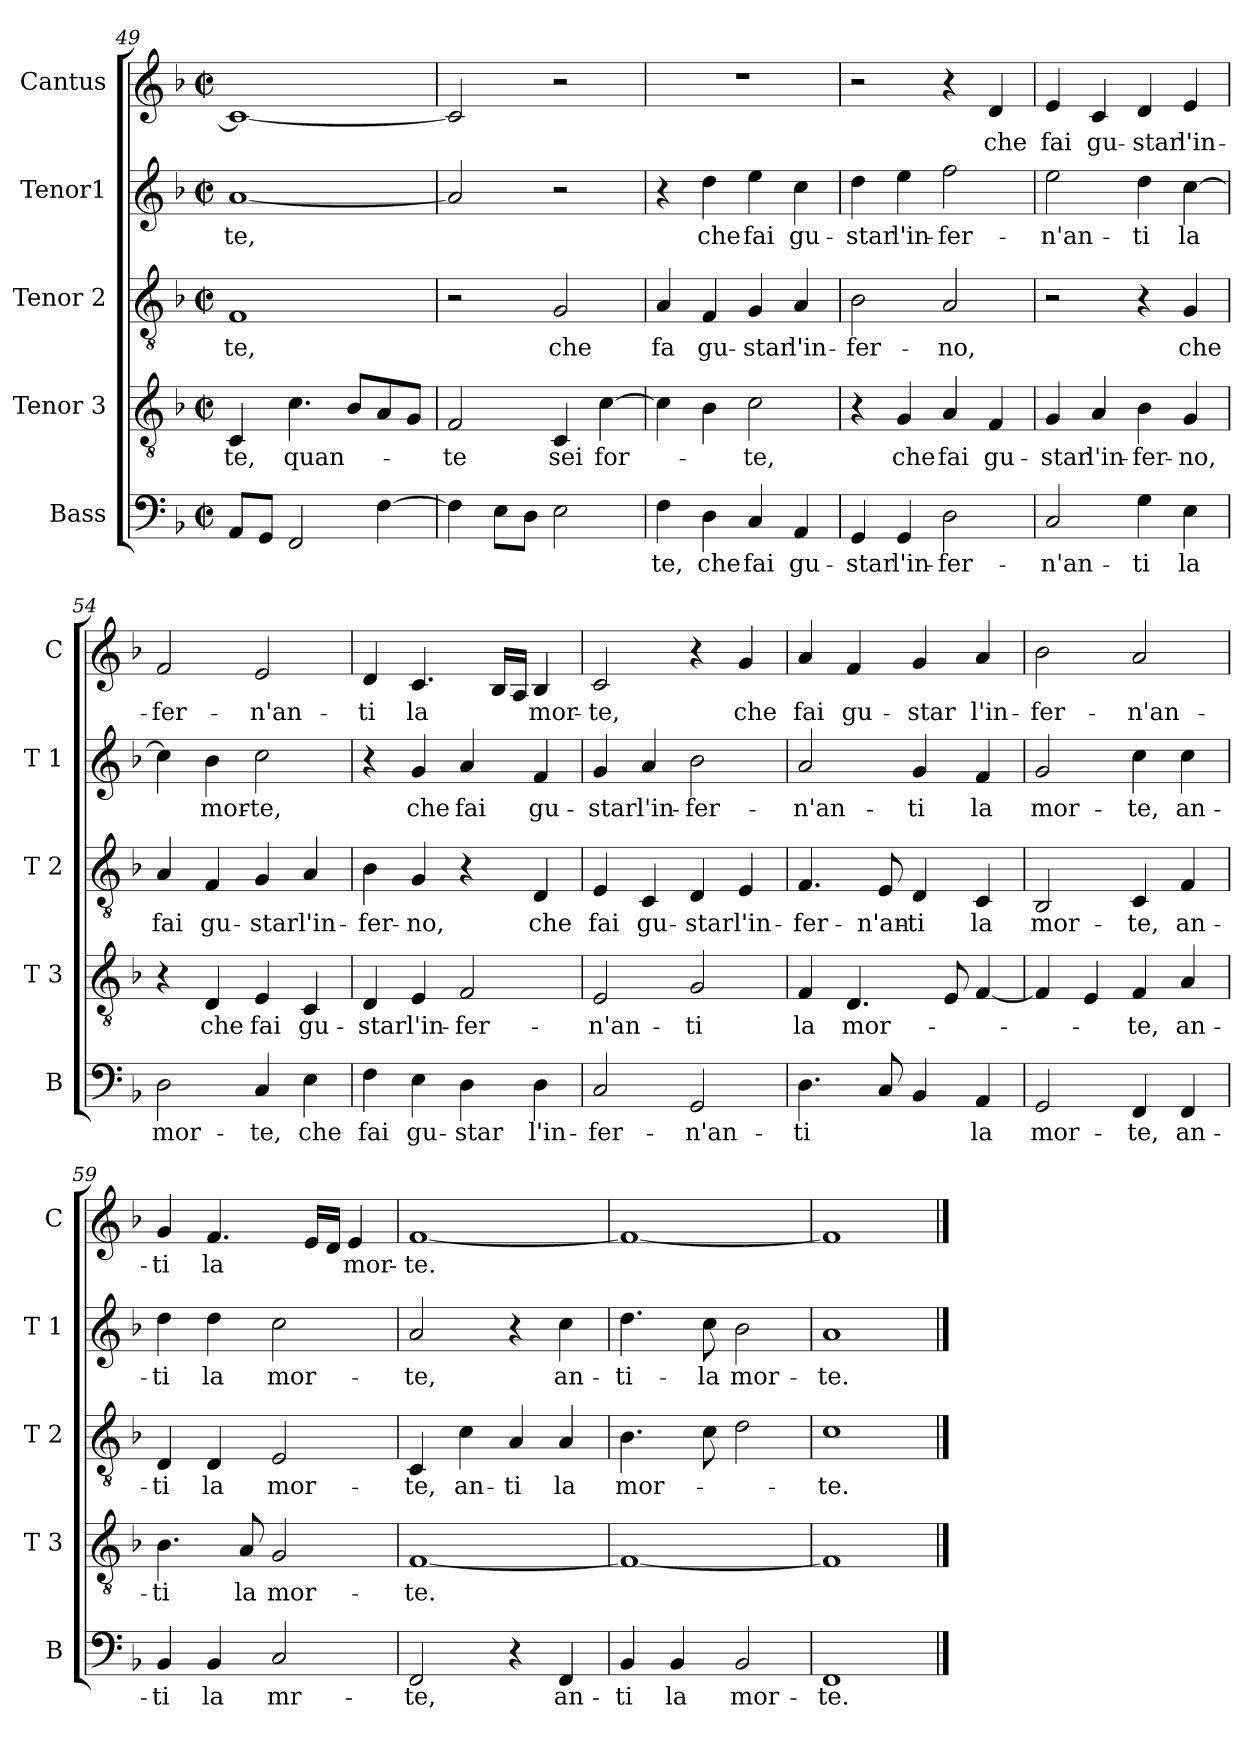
**kern	**text	**kern	**text	**kern	**text	**kern	**text	**kern	**text
*part5	*part5	*part4	*part4	*part3	*part3	*part2	*part2	*part1	*part1
*staff5	*staff5	*staff4	*staff4	*staff3	*staff3	*staff2	*staff2	*staff1	*staff1
*I"Bass	*	*I"Tenor 3	*	*I"Tenor 2	*	*I"Tenor1	*	*I"Cantus	*
*I'B	*	*I'T 3	*	*I'T 2	*	*I'T 1	*	*I'C	*
*clefF4	*	*clefGv2	*	*clefGv2	*	*clefG2	*	*clefG2	*
*k[b-]	*	*k[b-]	*	*k[b-]	*	*k[b-]	*	*k[b-]	*
*F:	*	*F:	*	*F:	*	*F:	*	*F:	*
*M2/2	*	*M2/2	*	*M2/2	*	*M2/2	*	*M2/2	*
*met(c|)	*	*met(c|)	*	*met(c|)	*	*met(c|)	*	*met(c|)	*
=49	=49	=49	=49	=49	=49	=49	=49	=49	=49
8AA/L	.	4C/	-te,	1F	-te,	[1a	-te,	1c_	.
8GG/J	.	.	.	.	.	.	.	.	.
2FF/	.	4.c\	quan-	.	.	.	.	.	.
.	.	8B-/L	.	.	.	.	.	.	.
[4F\	.	8A/	.	.	.	.	.	.	.
.	.	8G/J	.	.	.	.	.	.	.
=50	=50	=50	=50	=50	=50	=50	=50	=50	=50
4F\]	.	2F/	-te	2r	.	2a/]	.	2c/]	.
8E\L	.	.	.	.	.	.	.	.	.
8D\J	.	.	.	.	.	.	.	.	.
2E\	.	4C/	sei	2G/	che	2r	.	2r	.
.	.	[4c\	for-	.	.	.	.	.	.
=51	=51	=51	=51	=51	=51	=51	=51	=51	=51
4F\	-te,	4c\]	.	4A/	fa	4r	.	1r	.
4D\	che	4B-\	.	4F/	gu-	4dd\	che	.	.
4C/	fai	2c\	-te,	4G/	-star	4ee\	fai	.	.
4AA/	gu-	.	.	4A/	l'in-	4cc\	gu-	.	.
=52	=52	=52	=52	=52	=52	=52	=52	=52	=52
4GG/	-star	4r	.	2B-\	-fer-	4dd\	-star	2r	.
4GG/	l'in-	4G/	che	.	.	4ee\	l'in-	.	.
2D\	-fer-	4A/	fai	2A/	-no,	2ff\	-fer-	4r	.
.	.	4F/	gu-	.	.	.	.	4d/	che
!!LO:PB:g=z
=53	=53	=53	=53	=53	=53	=53	=53	=53	=53
2C/	-n'an-	4G/	-star	2r	.	2ee\	-n'an-	4e/	fai
.	.	4A/	l'in-	.	.	.	.	4c/	gu-
4G\	-ti	4B-\	-fer-	4r	.	4dd\	-ti	4d/	-star
4E\	la	4G/	-no,	4G/	che	[4cc\	la	4e/	l'in-
=54	=54	=54	=54	=54	=54	=54	=54	=54	=54
2D\	mor-	4r	.	4A/	fai	4cc\]	.	2f/	-fer-
.	.	4D/	che	4F/	gu-	4b-\	mor-	.	.
4C/	-te,	4E/	fai	4G/	-star	2cc\	-te,	2e/	-n'an-
4E\	che	4C/	gu-	4A/	l'in-	.	.	.	.
=55	=55	=55	=55	=55	=55	=55	=55	=55	=55
4F\	fai	4D/	-star	4B-\	-fer-	4r	.	4d/	-ti
4E\	gu-	4E/	l'in-	4G/	-no,	4g/	che	4.c/	la
4D\	-star	2F/	-fer-	4r	.	4a/	fai	.	.
.	.	.	.	.	.	.	.	16B-/LL	.
.	.	.	.	.	.	.	.	16A/JJ	.
4D\	l'in-	.	.	4D/	che	4f/	gu-	4B-/	mor-
=56	=56	=56	=56	=56	=56	=56	=56	=56	=56
2C/	-fer-	2E/	-n'an-	4E/	fai	4g/	-star	2c/	-te,
.	.	.	.	4C/	gu-	4a/	l'in-	.	.
2GG/	-n'an-	2G/	-ti	4D/	-star	2b-\	-fer-	4r	.
.	.	.	.	4E/	l'in-	.	.	4g/	che
=57	=57	=57	=57	=57	=57	=57	=57	=57	=57
4.D\	-ti	4F/	la	4.F/	-fer-	2a/	-n'an-	4a/	fai
.	.	4.D/	mor-	.	.	.	.	4f/	gu-
8C/	.	.	.	8E/	-n'an-	.	.	.	.
4BB-/	.	.	.	4D/	-ti	4g/	-ti	4g/	-star
.	.	8E/	.	.	.	.	.	.	.
4AA/	la	[4F/	.	4C/	la	4f/	la	4a/	l'in-
!!LO:LB:g=z
=58	=58	=58	=58	=58	=58	=58	=58	=58	=58
2GG/	mor-	4F/]	.	2BB-/	mor-	2g/	mor-	2b-\	-fer-
.	.	4E/	.	.	.	.	.	.	.
4FF/	-te,	4F/	-te,	4C/	-te,	4cc\	-te,	2a/	-n'an-
4FF/	an-	4A/	an-	4F/	an-	4cc\	an-	.	.
=59	=59	=59	=59	=59	=59	=59	=59	=59	=59
4BB-/	-ti	4.B-\	-ti	4D/	-ti	4dd\	-ti	4g/	-ti
4BB-/	la	.	.	4D/	la	4dd\	la	4.f/	la
.	.	8A/	la	.	.	.	.	.	.
2C/	mr-	2G/	mor-	2E/	mor-	2cc\	mor-	.	.
.	.	.	.	.	.	.	.	16e/LL	.
.	.	.	.	.	.	.	.	16d/JJ	.
.	.	.	.	.	.	.	.	4e/	mor-
=60	=60	=60	=60	=60	=60	=60	=60	=60	=60
2FF/	-te,	[1F	-te.	4C/	-te,	2a/	-te,	[1f	-te.
.	.	.	.	4c\	an-	.	.	.	.
4r	.	.	.	4A/	-ti	4r	.	.	.
4FF/	an-	.	.	4A/	la	4cc\	an-	.	.
=61	=61	=61	=61	=61	=61	=61	=61	=61	=61
4BB-/	-ti	1F_	.	4.B-\	mor-	4.dd\	-ti-	1f_	.
4BB-/	la	.	.	.	.	.	.	.	.
.	.	.	.	8c\	.	8cc\	-la	.	.
2BB-/	mor-	.	.	2d\	.	2b-\	mor-	.	.
=62	=62	=62	=62	=62	=62	=62	=62	=62	=62
1FF	-te.	1F]	.	1c	-te.	1a	-te.	1f]	.
==	==	==	==	==	==	==	==	==	==
*-	*-	*-	*-	*-	*-	*-	*-	*-	*-
